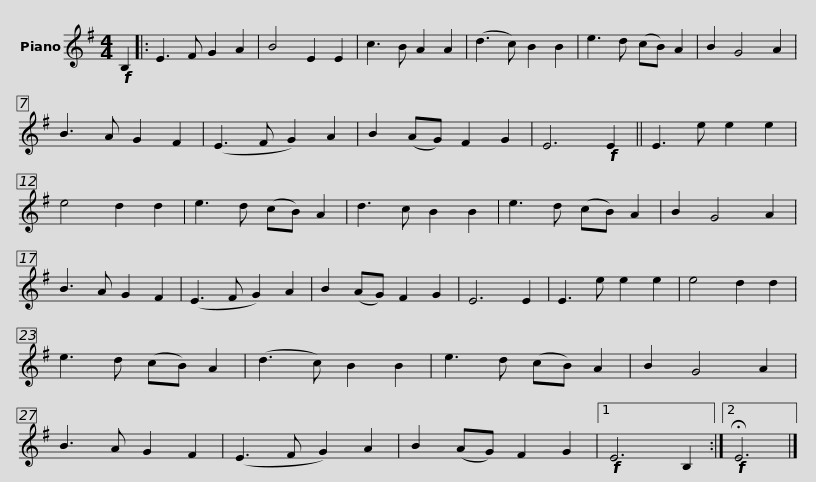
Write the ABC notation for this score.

X:1
L:1/8
M:4/4
I:linebreak $
K:G
V:1 treble
V:1
!f! B,2 |: E3 F G2 A2 | B4 E2 E2 | c3 B A2 A2 | (d3 c) B2 B2 | %5
 e3 d (cB) A2 | B2 G4 A2 | B3 A G2 F2 | (E3 F G2) A2 |$ B2 (AG) F2 G2 | %10
 E6!f! E2 || E3 e e2 e2 | e4 d2 d2 | e3 d (cB) A2 | d3 c B2 B2 | %15
 e3 d (cB) A2 | B2 G4 A2 | B3 A G2 F2 |$ (E3 F G2) A2 | B2 (AG) F2 G2 | %20
 E6 E2 | E3 e e2 e2 | e4 d2 d2 | e3 d (cB) A2 | (d3 c) B2 B2 | %25
 e3 d (cB) A2 | B2 G4 A2 |$ B3 A G2 F2 | (E3 F G2) A2 | B2 (AG) F2 G2 |1 %30
!f! E6 B,2 :|2!f! !fermata!E6 |] %32
